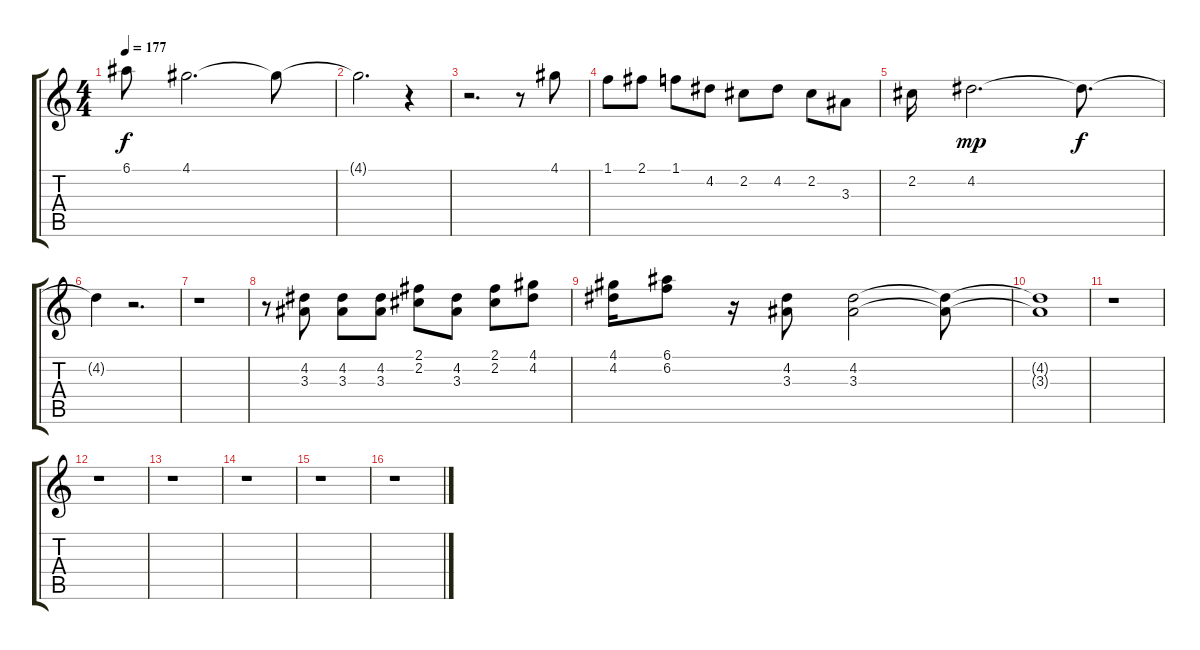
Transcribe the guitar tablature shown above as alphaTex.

\track "" {instrument overdrivenguitar}
\staff {score tabs}
\tuning (E4 B3 G3 D3 A2 E2) {hide}
\ts (4 4)
\tempo 177
\clef g2
\ks c
6.1.8{dy f} 4.1.2{d} 4.1{t}.8 |
4.1{t}.2{d} r.4 |
r.2{d} r.8 4.1.8 |
1.1.8 2.1.8 1.1.8 4.2.8 2.2.8 4.2.8 2.2.8 3.3.8 |
2.2.16 4.2.2{d dy mp} 4.2{t}.8{d dy f} |
4.2{t}.4 r.2{d} |
r.1 |
r.8 (4.2 3.3).8 (4.2 3.3).8 (4.2 3.3).8 (2.1 2.2).8 (4.2 3.3).8 (2.1 2.2).8 (4.1 4.2).8 |
(4.1 4.2).16 (6.1 6.2).8 r.16 (4.2 3.3).8 (4.2 3.3).2 (4.2{t} 3.3{t}).8 |
(4.2{t} 3.3{t}).1 |
r.1 |
r.1 |
r.1 |
r.1 |
r.1 |
r.1
